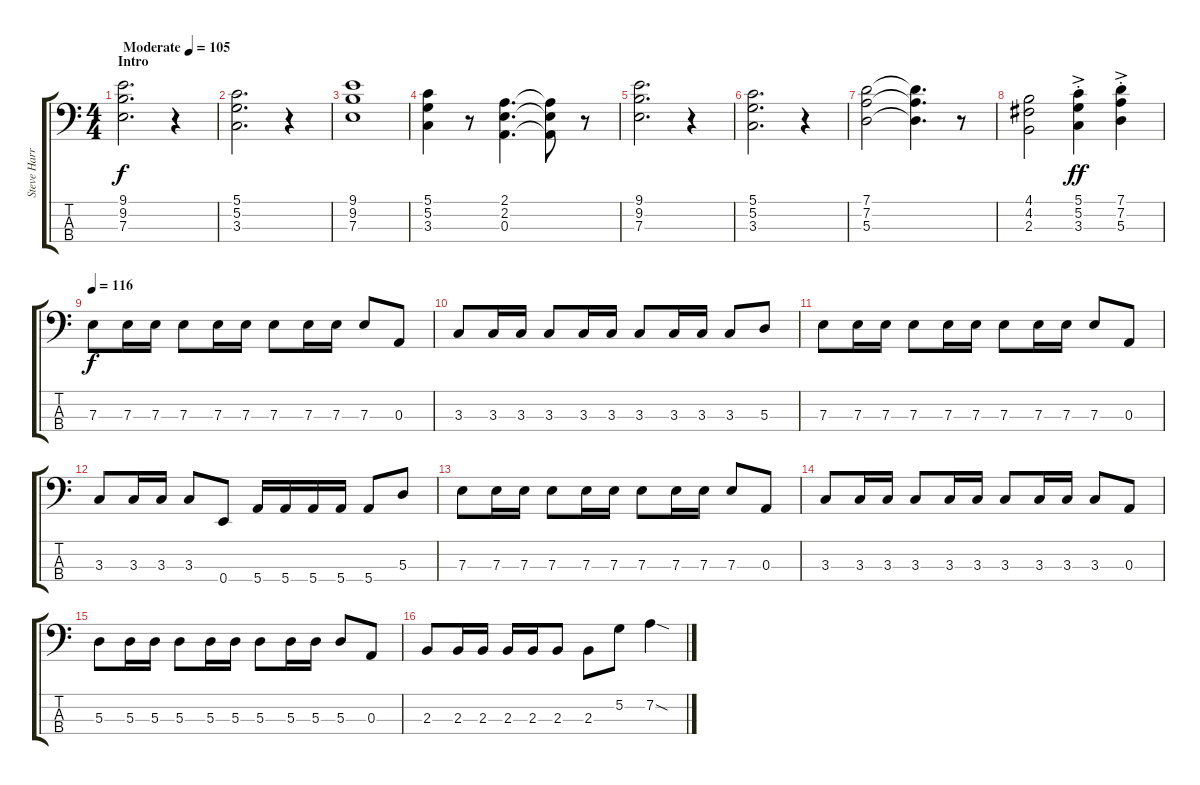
\track ("Steve Harris" "Steve Harr") {instrument electricbassfinger}
\staff {score tabs}
\tuning (G2 D2 A1 E1) {hide}
\ts (4 4)
\section ("" "Intro")
\tempo (105 "Moderate")
\clef f4
\ks c
(9.1 9.2 7.3).2{d dy f instrument electricbassfinger} r.4 |
(5.1 5.2 3.3).2{d} r.4 |
(9.1 9.2 7.3).1 |
(5.1 5.2 3.3).4 r.8 (2.1 2.2 0.3).4{d} (2.1{t} 2.2{t} 0.3{t}).8 r.8 |
(9.1 9.2 7.3).2{d} r.4 |
(5.1 5.2 3.3).2{d} r.4 |
(7.1 7.2 5.3).2 (7.1{t} 7.2{t} 5.3{t}).4{d} r.8 |
(4.1 4.2 2.3).2 (5.1{ac st} 5.2{ac st} 3.3{ac st}).4{dy ff} (7.1{ac st} 7.2{ac st} 5.3{ac st}).4 |
\tempo 116
7.3.8{dy f} 7.3.16 7.3.16 7.3.8 7.3.16 7.3.16 7.3.8 7.3.16 7.3.16 7.3.8 0.3.8 |
3.3.8 3.3.16 3.3.16 3.3.8 3.3.16 3.3.16 3.3.8 3.3.16 3.3.16 3.3.8 5.3.8 |
7.3.8 7.3.16 7.3.16 7.3.8 7.3.16 7.3.16 7.3.8 7.3.16 7.3.16 7.3.8 0.3.8 |
3.3.8 3.3.16 3.3.16 3.3.8 0.4.8 5.4.16 5.4.16 5.4.16 5.4.16 5.4.8 5.3.8 |
7.3.8 7.3.16 7.3.16 7.3.8 7.3.16 7.3.16 7.3.8 7.3.16 7.3.16 7.3.8 0.3.8 |
3.3.8 3.3.16 3.3.16 3.3.8 3.3.16 3.3.16 3.3.8 3.3.16 3.3.16 3.3.8 0.3.8 |
5.3.8 5.3.16 5.3.16 5.3.8 5.3.16 5.3.16 5.3.8 5.3.16 5.3.16 5.3.8 0.3.8 |
2.3.8 2.3.16 2.3.16 2.3.16 2.3.16 2.3.8 2.3.8 5.2.8 7.2{sod}.4
